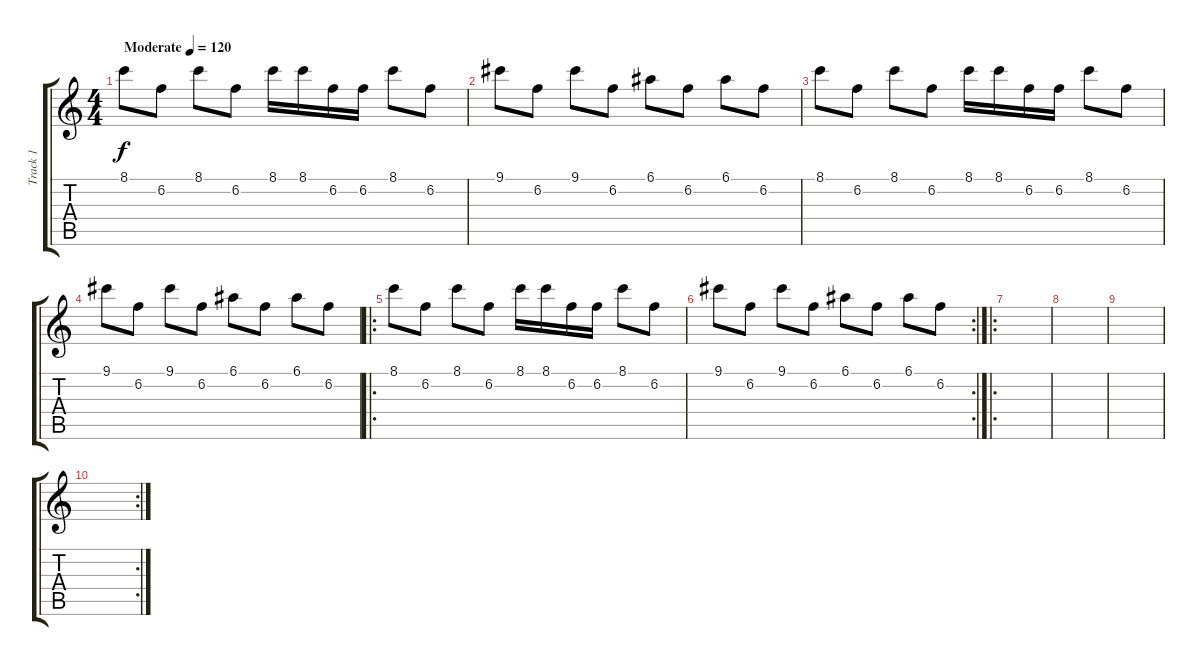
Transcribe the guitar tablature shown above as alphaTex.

\track ("Track 1" "Track 1") {instrument overdrivenguitar}
\staff {score tabs}
\tuning (E4 B3 G3 D3 A2 E2) {hide}
\ts (4 4)
\tempo (120 "Moderate")
\clef g2
\ks c
8.1.8{dy f instrument overdrivenguitar} 6.2.8 8.1.8 6.2.8 8.1.16 8.1.16 6.2.16 6.2.16 8.1.8 6.2.8 |
9.1.8 6.2.8 9.1.8 6.2.8 6.1.8 6.2.8 6.1.8 6.2.8 |
8.1.8 6.2.8 8.1.8 6.2.8 8.1.16 8.1.16 6.2.16 6.2.16 8.1.8 6.2.8 |
9.1.8 6.2.8 9.1.8 6.2.8 6.1.8 6.2.8 6.1.8 6.2.8 |
\ro
8.1.8 6.2.8 8.1.8 6.2.8 8.1.16 8.1.16 6.2.16 6.2.16 8.1.8 6.2.8 |
\rc 2
9.1.8 6.2.8 9.1.8 6.2.8 6.1.8 6.2.8 6.1.8 6.2.8 |
\ro
|
|
|
\rc 2
